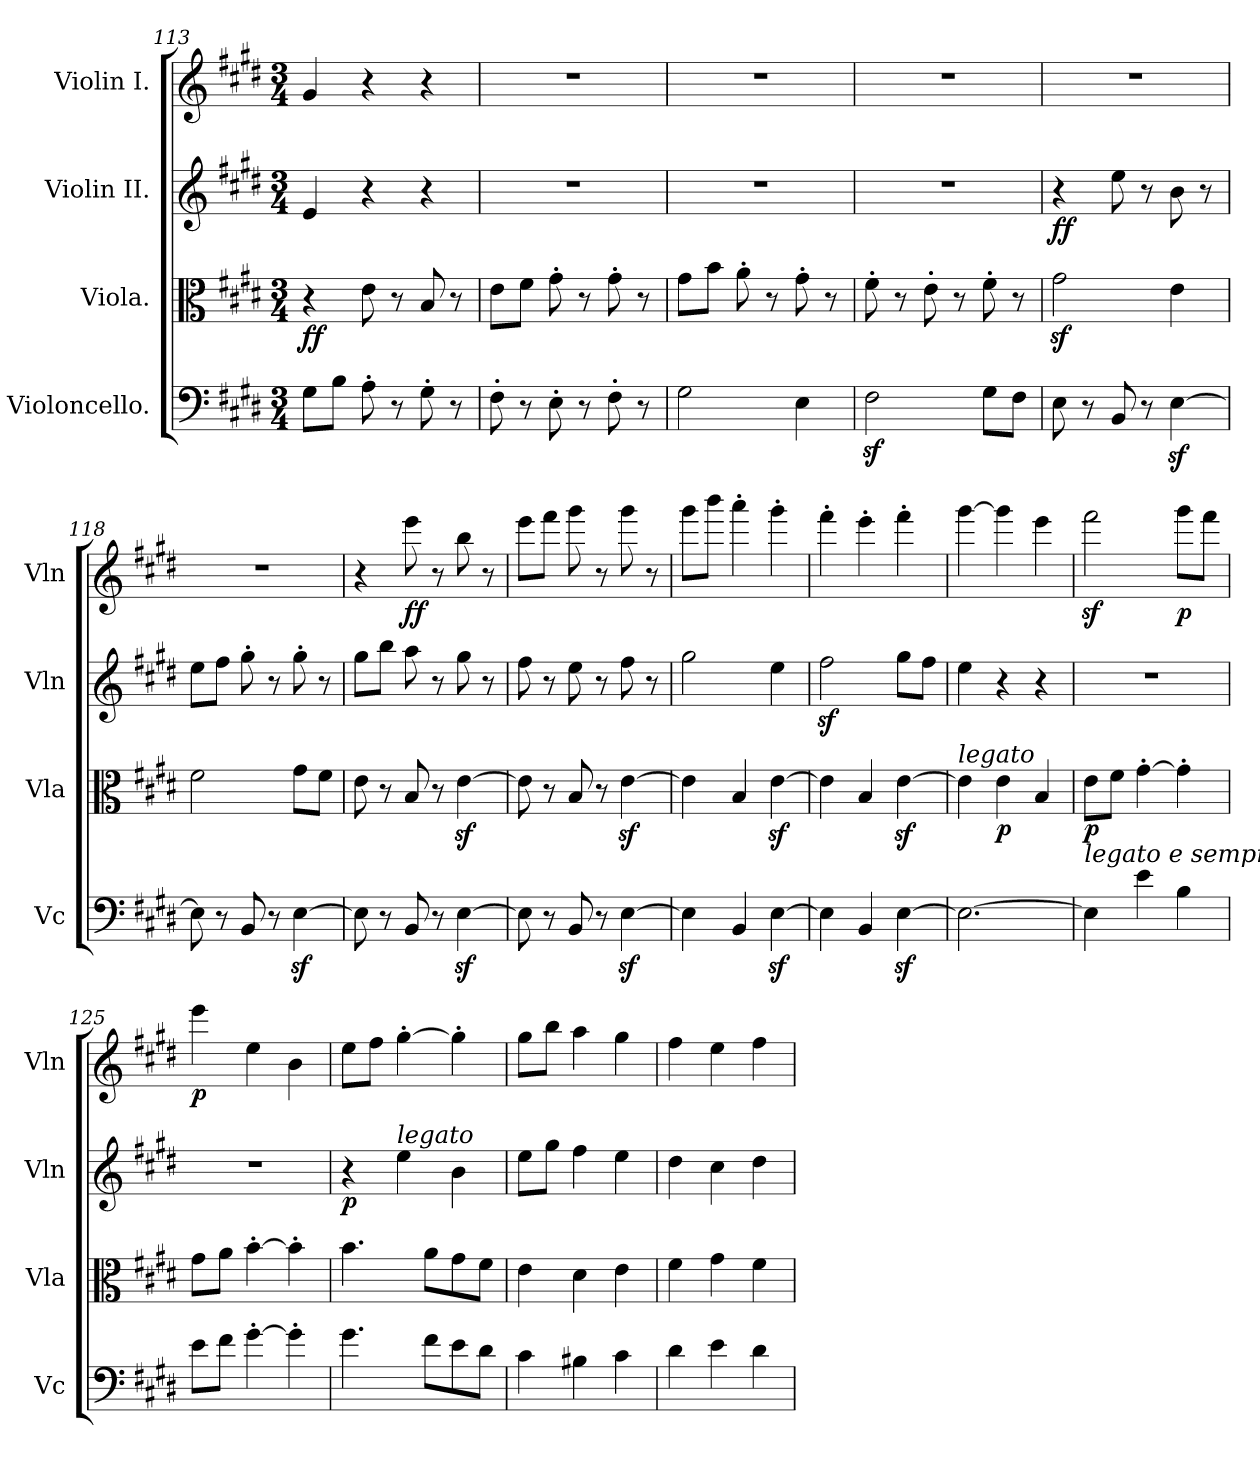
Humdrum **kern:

**kern	**kern	**dynam	**kern	**dynam	**kern	**dynam
*part4	*part3	*part3	*part2	*part2	*part1	*part1
*staff4	*staff3	*staff3	*staff2	*staff2	*staff1	*staff1
*I"Violoncello.	*I"Viola.	*	*I"Violin II.	*	*I"Violin I.	*
*I'Vc	*I'Vla	*	*I'Vln	*	*I'Vln	*
*clefF4	*clefC3	*	*clefG2	*	*clefG2	*
*k[f#c#g#d#]	*k[f#c#g#d#]	*	*k[f#c#g#d#]	*	*k[f#c#g#d#]	*
*M3/4	*M3/4	*	*M3/4	*	*M3/4	*
=113	=113	=113	=113	=113	=113	=113
!	!	!LO:DY:b	!	!	!	!
8G#\L	4r	ff	4e/	.	4g#/	.
8B\J	.	.	.	.	.	.
8A'\	8e\	.	4r	.	4r	.
8r	8r	.	.	.	.	.
8G#'\	8B/	.	4r	.	4r	.
8r	8r	.	.	.	.	.
!!LO:PB:g=z
=114	=114	=114	=114	=114	=114	=114
8F#'\	8e\L	.	2.r	.	2.r	.
8r	8f#\J	.	.	.	.	.
8E'\	8g#'\	.	.	.	.	.
8r	8r	.	.	.	.	.
8F#'\	8g#'\	.	.	.	.	.
8r	8r	.	.	.	.	.
=115	=115	=115	=115	=115	=115	=115
2G#\	8g#\L	.	2.r	.	2.r	.
.	8b\J	.	.	.	.	.
.	8a'\	.	.	.	.	.
.	8r	.	.	.	.	.
4E\	8g#'\	.	.	.	.	.
.	8r	.	.	.	.	.
=116	=116	=116	=116	=116	=116	=116
2F#z<\	8f#'\	.	2.r	.	2.r	.
.	8r	.	.	.	.	.
.	8e'\	.	.	.	.	.
.	8r	.	.	.	.	.
8G#\L	8f#'\	.	.	.	.	.
8F#\J	8r	.	.	.	.	.
=117	=117	=117	=117	=117	=117	=117
!	!	!	!	!LO:DY:b	!	!
8E\	2g#z<\	.	4r	ff	2.r	.
8r	.	.	.	.	.	.
8BB/	.	.	8ee\	.	.	.
8r	.	.	8r	.	.	.
[4Ez<\	4e\	.	8b\	.	.	.
.	.	.	8r	.	.	.
=118	=118	=118	=118	=118	=118	=118
8E\]	2f#\	.	8ee\L	.	2.r	.
8r	.	.	8ff#\J	.	.	.
8BB/	.	.	8gg#'\	.	.	.
8r	.	.	8r	.	.	.
[4Ez<\	8g#\L	.	8gg#'\	.	.	.
.	8f#\J	.	8r	.	.	.
!!LO:LB:g=z
=119	=119	=119	=119	=119	=119	=119
8E\]	8e\	.	8gg#\L	.	4r	.
8r	8r	.	8bb\J	.	.	.
!	!	!	!	!	!	!LO:DY:b
8BB/	8B/	.	8aa\	.	8eee\	ff
8r	8r	.	8r	.	8r	.
[4Ez<\	[4ez<\	.	8gg#\	.	8bb\	.
.	.	.	8r	.	8r	.
!!LO:LB:g=z
=120	=120	=120	=120	=120	=120	=120
8E\]	8e\]	.	8ff#\	.	8eee\L	.
8r	8r	.	8r	.	8fff#\J	.
8BB/	8B/	.	8ee\	.	8ggg#\	.
8r	8r	.	8r	.	8r	.
[4Ez<\	[4ez<\	.	8ff#\	.	8ggg#\	.
.	.	.	8r	.	8r	.
=121	=121	=121	=121	=121	=121	=121
4E\]	4e\]	.	2gg#\	.	8ggg#\L	.
.	.	.	.	.	8bbb\J	.
4BB/	4B/	.	.	.	4aaa'\	.
[4Ez<\	[4ez<\	.	4ee\	.	4ggg#'\	.
=122	=122	=122	=122	=122	=122	=122
4E\]	4e\]	.	2ff#z<\	.	4fff#'\	.
4BB/	4B/	.	.	.	4eee'\	.
[4Ez<\	[4ez<\	.	8gg#\L	.	4fff#'\	.
.	.	.	8ff#\J	.	.	.
=123	=123	=123	=123	=123	=123	=123
!	!LO:TX:a:i:t=legato	!	!	!	!	!
2.E\_	4e\]	.	4ee\	.	[4ggg#\	.
!	!	!LO:DY:b	!	!	!	!
.	4e\	p	4r	.	4ggg#\]	.
.	4B/	.	4r	.	4eee\	.
=124	=124	=124	=124	=124	=124	=124
!LO:TX:a:i:t=legato e sempre	!	!	!	!	!	!
!	!	!LO:DY:b	!	!	!	!
4E\]	8e\L	p	2.r	.	2fff#z<\	.
.	8f#\J	.	.	.	.	.
4e\	[4g#'\	.	.	.	.	.
!	!	!	!	!	!	!LO:DY:b
4B\	4g#'\]	.	.	.	8ggg#\L	p
.	.	.	.	.	8fff#\J	.
=125	=125	=125	=125	=125	=125	=125
!	!	!	!	!	!	!LO:DY:b
8e\L	8g#\L	.	2.r	.	4eee\	p
8f#\J	8a\J	.	.	.	.	.
[4g#'\	[4b'\	.	.	.	4ee\	.
4g#'\]	4b'\]	.	.	.	4b\	.
!!LO:PB:g=z
=126	=126	=126	=126	=126	=126	=126
!	!	!	!	!LO:DY:b	!	!
4.g#\	4.b\	.	4r	p	8ee\L	.
.	.	.	.	.	8ff#\J	.
!	!	!	!LO:TX:a:i:t=legato	!	!	!
.	.	.	4ee\	.	[4gg#'\	.
8f#\L	8a\L	.	.	.	.	.
8e\	8g#\	.	4b\	.	4gg#'\]	.
8d#\J	8f#\J	.	.	.	.	.
=127	=127	=127	=127	=127	=127	=127
4c#\	4e\	.	8ee\L	.	8gg#\L	.
.	.	.	8gg#\J	.	8bb\J	.
4B#X\	4d#\	.	4ff#\	.	4aa\	.
4c#\	4e\	.	4ee\	.	4gg#\	.
=128	=128	=128	=128	=128	=128	=128
4d#\	4f#\	.	4dd#\	.	4ff#\	.
4e\	4g#\	.	4cc#\	.	4ee\	.
4d#\	4f#\	.	4dd#\	.	4ff#\	.
=	=	=	=	=	=	=
*-	*-	*-	*-	*-	*-	*-
